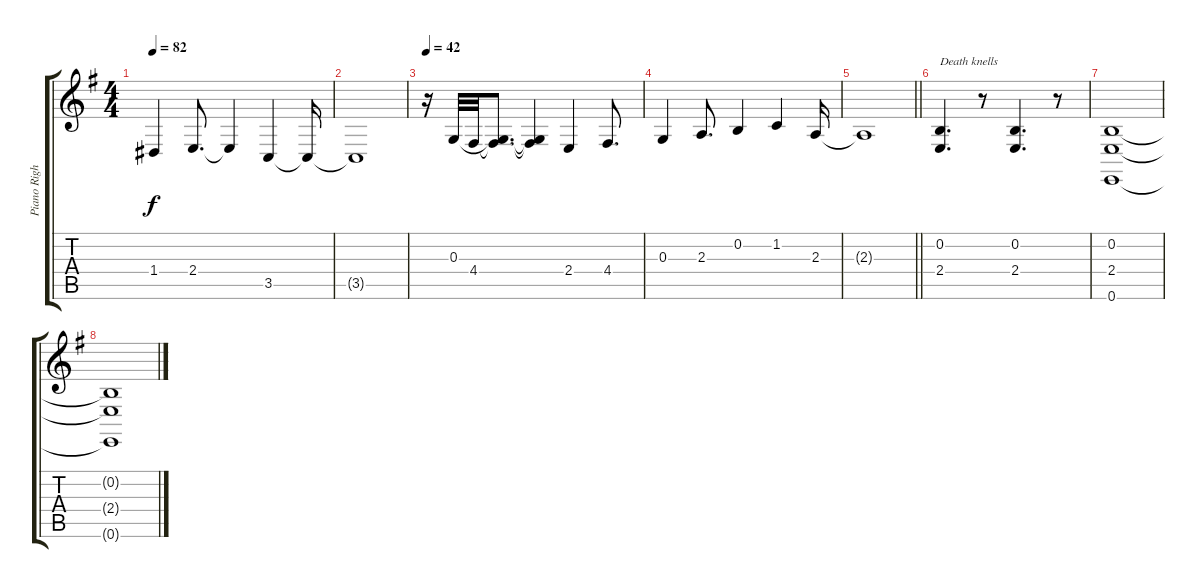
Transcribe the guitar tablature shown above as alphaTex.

\track ("Piano Right Standard" "Piano Righ") {instrument acousticgrandpiano}
\staff {score tabs}
\tuning (E4 B3 G3 D3 A2 E2) {hide}
\ts (4 4)
\tempo 82
\clef g2
\ks eminor
1.4.4{dy f} 2.4.8{d} 2.4{t}.4 3.5.4 3.5{t}.16 |
3.5{t}.1 |
\tempo 42
r.16 0.3.32 4.4.32 (0.3{t} 4.4{t}).8{d} (0.3{t} 4.4{t}).4 2.4.4 4.4.8{d} |
0.3.4 2.3.8{d} 0.2.4 1.2.4 2.3.16 |
\barLineRight lightlight
2.3{t}.1 |
(0.2 2.4).4{d txt "Death knells"} r.8 (0.2 2.4).4{d} r.8 |
(0.2 2.4 0.6).1 |
(0.2{t} 2.4{t} 0.6{t}).1
